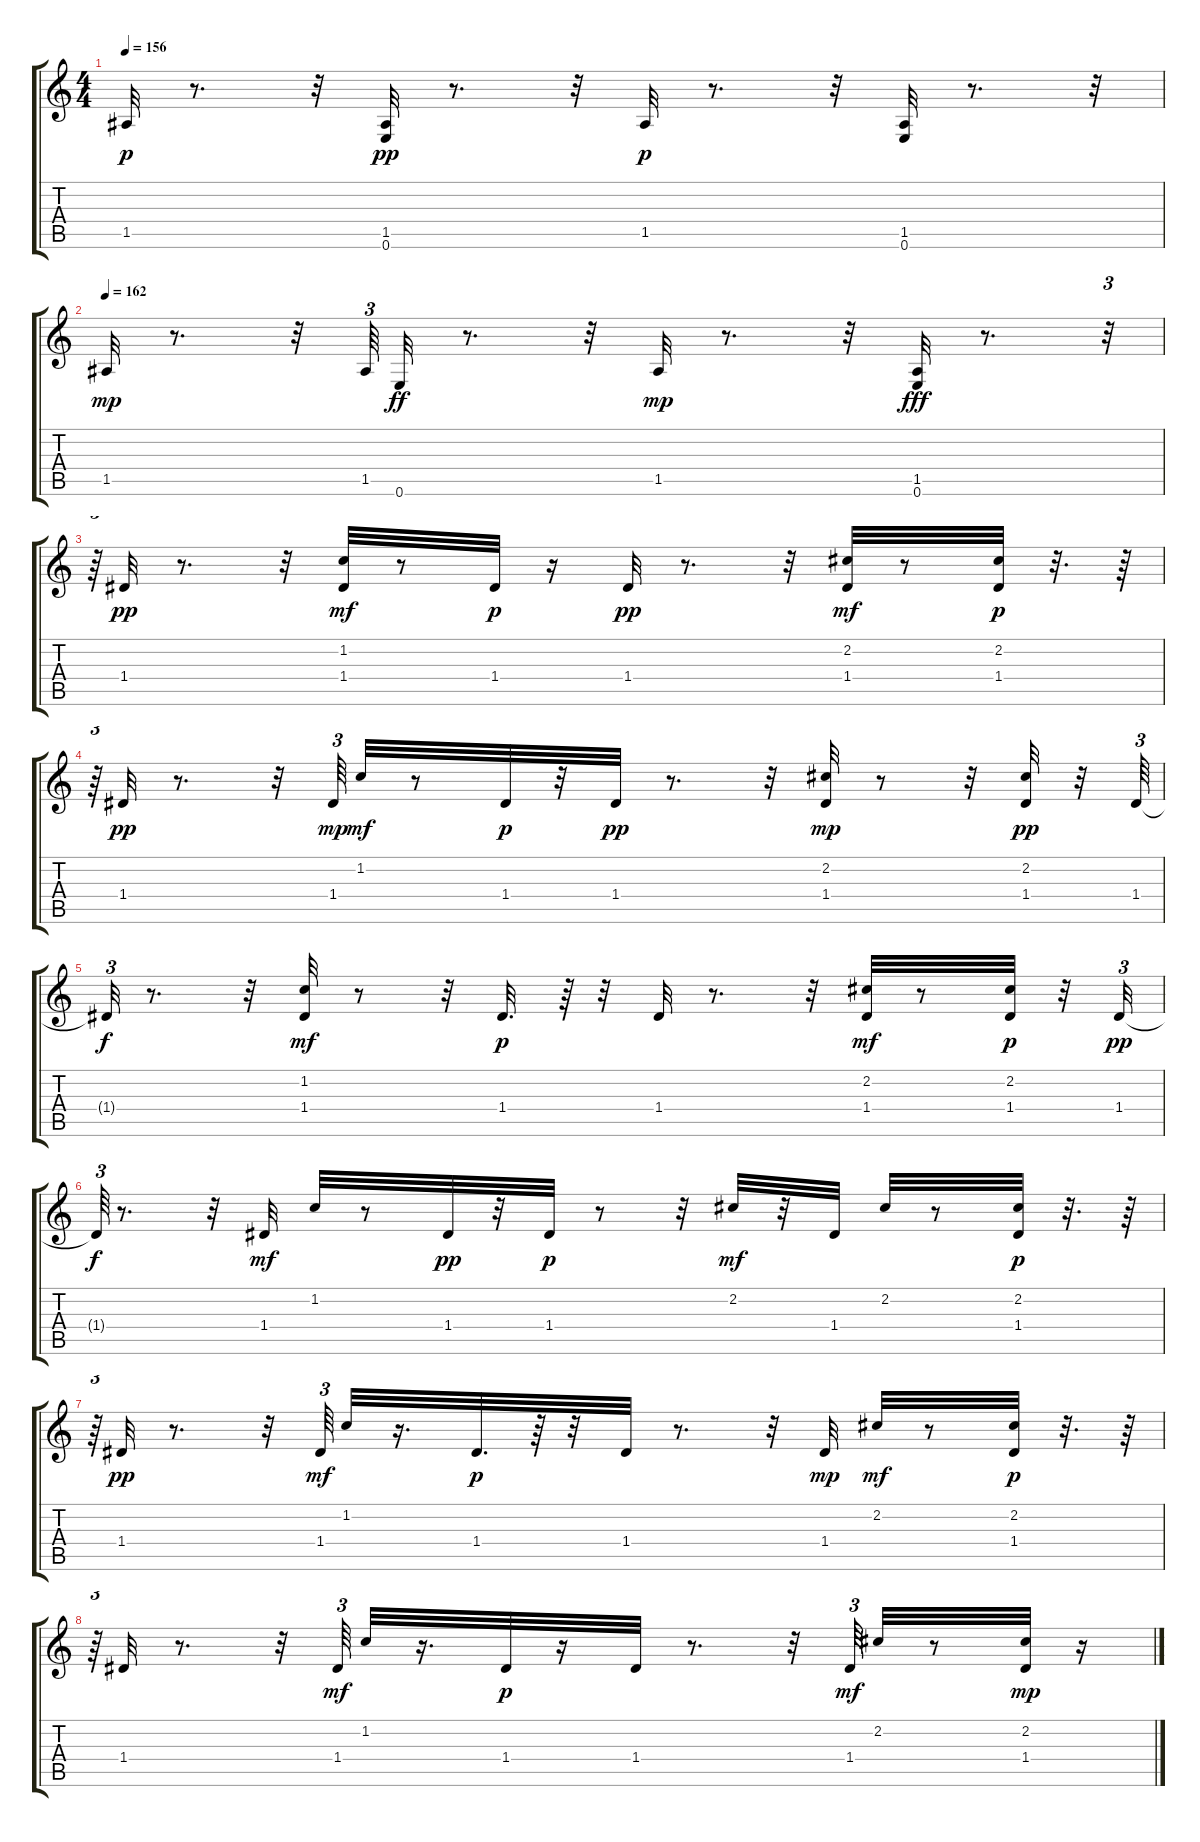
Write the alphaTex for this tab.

\track "" {instrument acousticguitarsteel}
\staff {score tabs}
\tuning (E4 B3 G3 D3 A2 E2) {hide}
\ts (4 4)
\tempo 156
\clef g2
\ks c
1.5.32{dy p} r.8{d} r.32 (1.5 0.6).32{dy pp} r.8{d} r.32 1.5.32{dy p} r.8{d} r.32 (1.5 0.6).32 r.8{d} r.32 |
\tempo 162
1.5.32{dy mp} r.8{d} r.32 1.5.64{tu (3 2)} 0.6.32{dy ff} r.8{d} r.32 1.5.32{dy mp} r.8{d} r.32 (1.5 0.6).32{dy fff} r.8{d} r.32{tu (3 2)} |
r.64{tu (3 2)} 1.4.32{dy pp} r.8{d} r.32 (1.2 1.4).32{dy mf} r.8 1.4.32{dy p} r.16 1.4.32{dy pp} r.8{d} r.32 (2.2 1.4).32{dy mf} r.8 (2.2 1.4).32{dy p} r.32{d} r.64 |
r.64{tu (3 2)} 1.4.32{dy pp} r.8{d} r.32 1.4.64{tu (3 2) dy mp} 1.2.32{dy mf} r.8 1.4.32{dy p} r.32 1.4.32{dy pp} r.8{d} r.32 (2.2 1.4).32{dy mp} r.8 r.32 (2.2 1.4).32{dy pp} r.32 1.4.64{tu (3 2)} |
1.4{t}.32{tu (3 2) dy f} r.8{d} r.32 (1.2 1.4).32{dy mf} r.8 r.32 1.4.32{d dy p} r.64 r.32 1.4.32 r.8{d} r.32 (2.2 1.4).32{dy mf} r.8 (2.2 1.4).32{dy p} r.32 1.4.32{tu (3 2) dy pp} |
1.4{t}.64{tu (3 2) dy f} r.8{d} r.32 1.4.32{dy mf} 1.2.32 r.8 1.4.32{dy pp} r.32 1.4.32{dy p} r.8 r.32 2.2.32{dy mf} r.32 1.4.32 2.2.32 r.8 (2.2 1.4).32{dy p} r.32{d} r.64 |
r.64{tu (3 2)} 1.4.32{dy pp} r.8{d} r.32 1.4.64{tu (3 2) dy mf} 1.2.32 r.16{d} 1.4.32{d dy p} r.64 r.32 1.4.32 r.8{d} r.32 1.4.32{dy mp} 2.2.32{dy mf} r.8 (2.2 1.4).32{dy p} r.32{d} r.64 |
r.64{tu (3 2)} 1.4.32 r.8{d} r.32 1.4.64{tu (3 2) dy mf} 1.2.32 r.16{d} 1.4.32{dy p} r.16 1.4.32 r.8{d} r.32 1.4.64{tu (3 2) dy mf} 2.2.32 r.8 (2.2 1.4).32{dy mp} r.16
